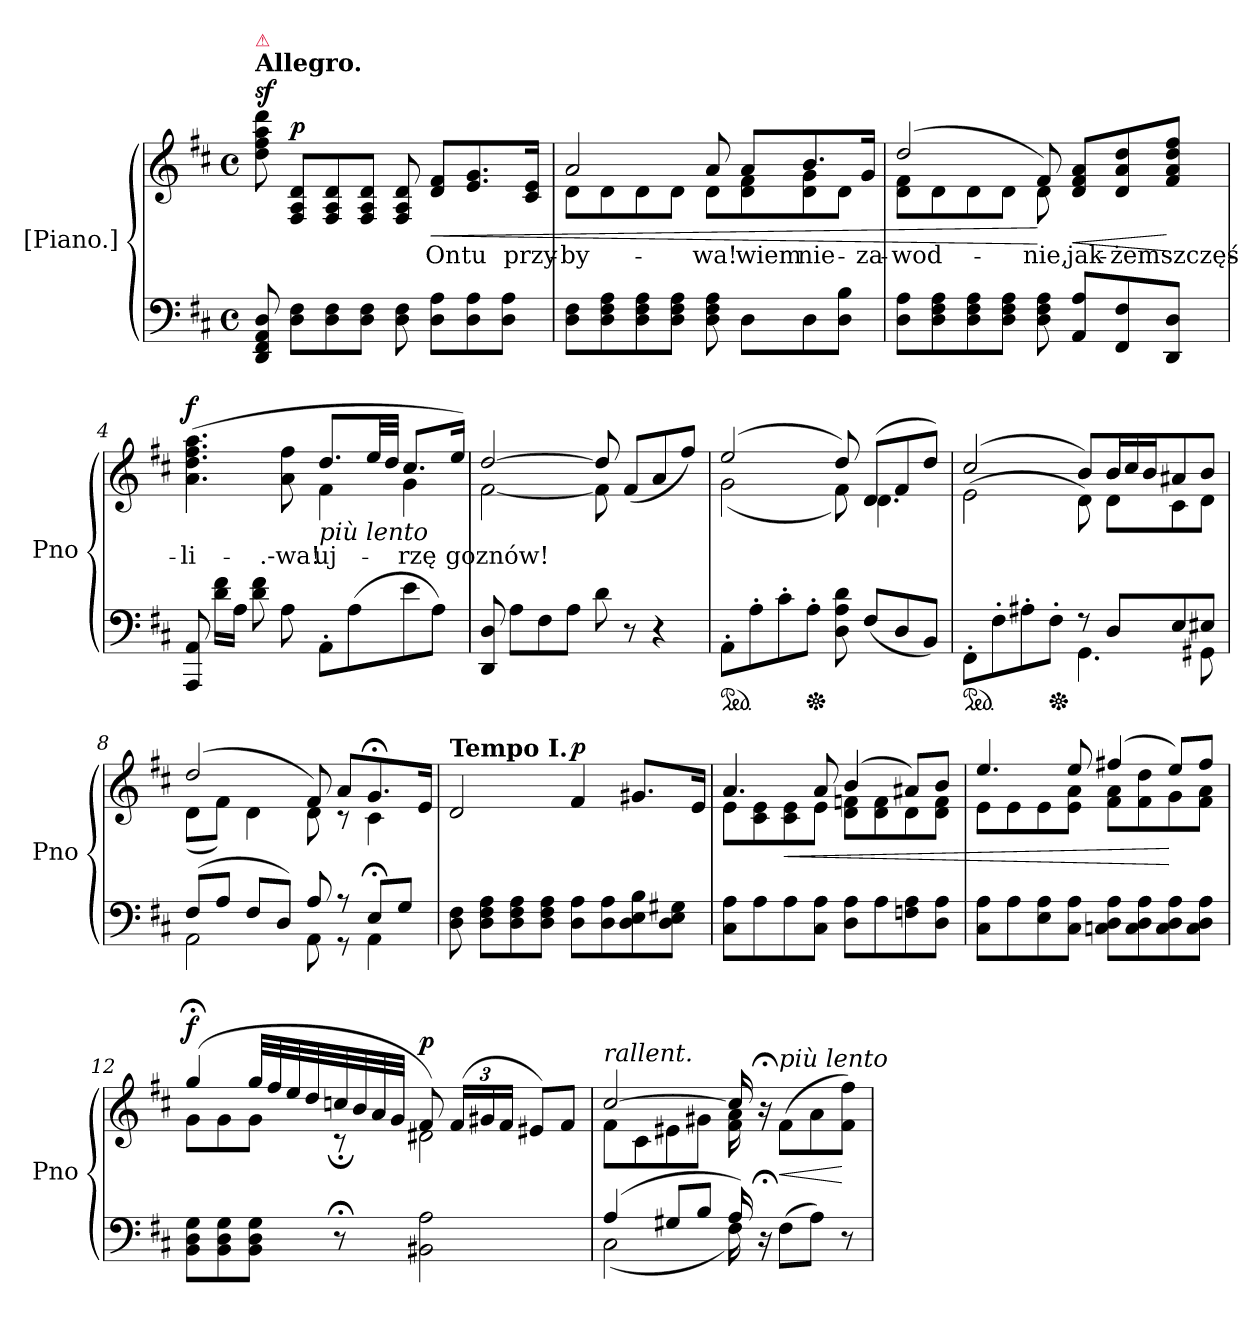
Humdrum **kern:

**kern	**kern	**text	**dynam
*part1	*part1	*part1	*part1
*staff2	*staff1	*staff1	*staff1/2
*I"[Piano.]	*	*	*
*I'Pno	*	*	*
*clefF4	*clefG2	*	*
*k[f#c#]	*k[f#c#]	*	*
*D:	*D:	*	*
*M4/4	*M4/4	*	*
*met(c)	*met(c)	*	*
=1	=1	=1	=1
!	!LO:TX:a:B:t=Allegro.	!	!
!	!LO:TX:a:color=crimson:t=⚠	!	!
8DD/ 8FF#/ 8AA/ 8D/	8dd\ 8ff#\ 8aa\ 8ddd\	.	sf
8D\ 8F#\L	8F#/ 8A/ 8d/L	.	p
8D\ 8F#\	8F#/ 8A/ 8d/	.	.
8D\ 8F#\J	8F#/ 8A/ 8d/J	.	.
8D\ 8F#\	8F#/ 8A/ 8d/	.	.
!	!	!	!LO:HP:b
8D\ 8A\L	8d/ 8f#/L	On	<
8D\ 8A\	8.e/ 8.g/	tu	.
8D\ 8A\J	.	.	.
.	16c#/ 16e/Jk	przy-	.
=2	=2	=2	=2
*	*^	*	*
8D\ 8F#\L	2a/	8d\L	-by-	.
8D\ 8F#\ 8A\	.	8d\	.	.
8D\ 8F#\ 8A\	.	8d\	.	.
8D\ 8F#\ 8A\J	.	8d\J	.	.
8D\ 8F#\ 8A\	8a/	8d\L	-wa!	.
8D\L	8a/L	8d\ 8f#\	wiem	.
8D\	8.b/	8d\ 8g\	nie-	.
8D\ 8B\J	.	8d\J	.	.
.	16g/Jk	.	-za-	.
=3	=3	=3	=3	=3
8D\ 8A\L	(2dd/	8d\ 8f#\L	-wod-	.
8D\ 8F#\ 8A\	.	8d\	.	.
8D\ 8F#\ 8A\	.	8d\	.	.
8D\ 8F#\ 8A\J	.	8d\J	.	.
8D\ 8F#\ 8A\	8f#/)	8d\	-nie,	[
8AA/ 8A/L	8d/ 8f#/ 8a/L	8ryy	jak-	<
8FF#/ 8F#/	8d/ 8a/ 8dd/	8ryy	-żem	.
8DD/ 8D/J	8f#/ 8a/ 8dd/ 8ff#/J	8ryy	szczęś-	[
=4	=4	=4	=4	=4
8AAA/ 8AA/	(4.a\ 4.dd\ 4.ff#\ 4.aa\	4.ryy	-li-	f
16d\ 16f#\LL	.	.	.	.
16A\JJ	.	.	.	.
8d\ 8f#\	.	.	.	.
8A\	8a\ 8ff#\	8ryy	.-wa!	.
!	!LO:TX:b:i:t=più lento	!	!	!
8AA'\L	8.dd/L	4f#\	uj-	.
(8A\	.	.	.	.
.	32ee/LL	.	.	.
.	32dd/JJJ	.	.	.
8e\	8.cc#/L	4g\	-rzę	.
8A\J)	.	.	.	.
.	16ee/Jk)	.	go	.
=5	=5	=5	=5	=5
8DD/ 8D/	[2dd/	[2f#\	znów!	.
8A\L	.	.	.	.
8F#\	.	.	.	.
8A\J	.	.	.	.
8d\	8dd/]	8f#\]	.	.
8r	(8f#/L	8ryy	.	.
4r	8a/	4ryy	.	.
.	8ff#/J)	.	.	.
=6	=6	=6	=6	=6
*ped	*	*	*	*
8AA'\L	(2ee/	(2g\	.	.
8A'\	.	.	.	.
8c#'\	.	.	.	.
*Xped	*	*	*	*
8A'\J	.	.	.	.
8D\ 8A\ 8d\	8dd/)	8f#\)	.	.
(8F#/L	(8d/L	4.d\	.	.
8D/	8f#/	.	.	.
8BB/J)	8dd/J)	.	.	.
=7	=7	=7	=7	=7
*^	*	*^	*	*
*ped	*	*	*	*	*	*
8FF#'\L	2ryy	(2cc#/	2ryy	(<2e\	.	.
8F#'\	.	.	.	.	.	.
8A#X'\	.	.	.	.	.	.
*Xped	*	*	*	*	*	*
8F#'\J	.	.	.	.	.	.
8r	4.GG\	8b/L)	8ryy	8d\)	.	.
*	*	*	*Xtuplet	*	*	*
8D/L	.	8b/	24b!/LL	8d\L	.	.
.	.	.	24cc#!/	.	.	.
.	.	.	24b!/JJ	.	.	.
8E/	.	8a#X/	4ryy	8c#\	.	.
8E#X/J	8GG#X\	8b/J	.	8d\J	.	.
*	*	*	*v	*v	*	*
=8	=8	=8	=8	=8	=8
(8F#/L	2AA\	(2dd/	(8d\L	.	.
8A/J	.	.	8f#\J)	.	.
8F#/L	.	.	4d\	.	.
8D/J)	.	.	.	.	.
8A/	8AA\	8f#/)	8d\	.	.
8r	8r	8a/L	8r	.	.
8E;</L	4AA\	8.g;</	4c#\	.	.
8G/J	.	.	.	.	.
.	.	16e/Jk	.	.	.
*v	*v	*	*	*	*
*	*v	*v	*	*
=9	=9	=9	=9
!	!LO:TX:a:B:t=Tempo I.	!	!
8D\ 8F#\	2d/	.	.
8D\ 8F#\ 8A\L	.	.	.
8D\ 8F#\ 8A\	.	.	.
8D\ 8F#\ 8A\J	.	.	.
8D\ 8A\L	4f#/	.	p
8D\ 8A\	.	.	.
8D\ 8E\ 8B\	8.g#X/L	.	.
8D\ 8E\ 8G#X\J	.	.	.
.	16e/Jk	.	.
=10	=10	=10	=10
*	*^	*	*
8C#\ 8A\L	4.a/	8e\L	.	.
8A\	.	8c#\ 8e\	.	.
!	!	!	!	!LO:HP:b
8A\	.	8c#\ 8e\	.	<
8C#\ 8A\J	8a/	8e\J	.	.
8D\ 8A\L	(4b/	8d\ 8fn\L	.	.
8A\	.	8d\ 8f\	.	.
8Fn\ 8A\	8a#X/L)	8d\	.	.
8D\ 8A\J	8b/J	8d\ 8f\J	.	.
=11	=11	=11	=11	=11
8C#\ 8A\L	4.ee/	8e\L	.	.
8A\	.	8e\	.	.
8E\ 8A\	.	8e\	.	.
8C#\ 8A\J	8ee/	8e\ 8a\J	.	.
8Cn\ 8D\ 8A\L	(4ff#X/	8f#\ 8a\L	.	.
8C\ 8D\ 8A\	.	8f#\ 8dd\	.	.
8C\ 8D\ 8A\	8ee/L)	8g\	.	[
8C\ 8D\ 8A\J	8ff#/J	8f#\ 8a\J	.	.
=12	=12	=12	=12	=12
8BB\ 8D\ 8G\L	(4gg;</	8g\L	.	f
8BB\ 8D\ 8G\	.	8g\	.	.
8BB\ 8D\ 8G\J	32gg/LLL	8g\J	.	.
.	32ff#/	.	.	.
.	32ee/	.	.	.
.	32dd/	.	.	.
8r;<	32ccn/	8r;<	.	.
.	32b/	.	.	.
.	32a/	.	.	.
.	32g/JJJ	.	.	.
2BB#X\ 2A\	8f#/)	2d#X\	.	p
*	*tuplet	*	*	*
.	(<24f#/LL	.	.	.
.	24g#X/	.	.	.
.	24f#/JJ	.	.	.
.	8e#X/L)	.	.	.
.	8f#/J	.	.	.
=13	=13	=13	=13	=13
*^	*	*	*	*
!	!	!LO:TX:a:i:t=rallent.	!	!	!
(4A/	(2C#\	[2cc#/	8f#\L	.	.
.	.	.	8c#\	.	.
8G#X/L	.	.	8e#X\	.	.
8B/J	.	.	8g#X\J	.	.
16A/)	16F#\)	16cc#/]	16f#\ 16a\	.	.
16r;<	16ryy	16r;<	16ryy	.	.
!	!	!LO:TX:a:i:t=più lento	!	!	!
(8F#\L	4ryy	(8f#\L	8ryy	.	<
8A\J)	.	8a\	8ryy	.	.
8r	8ryy	8f#\ 8ff#\J)	8ryy	.	[
*v	*v	*	*	*	*
*	*v	*v	*	*
=	=	=	=
*-	*-	*-	*-
